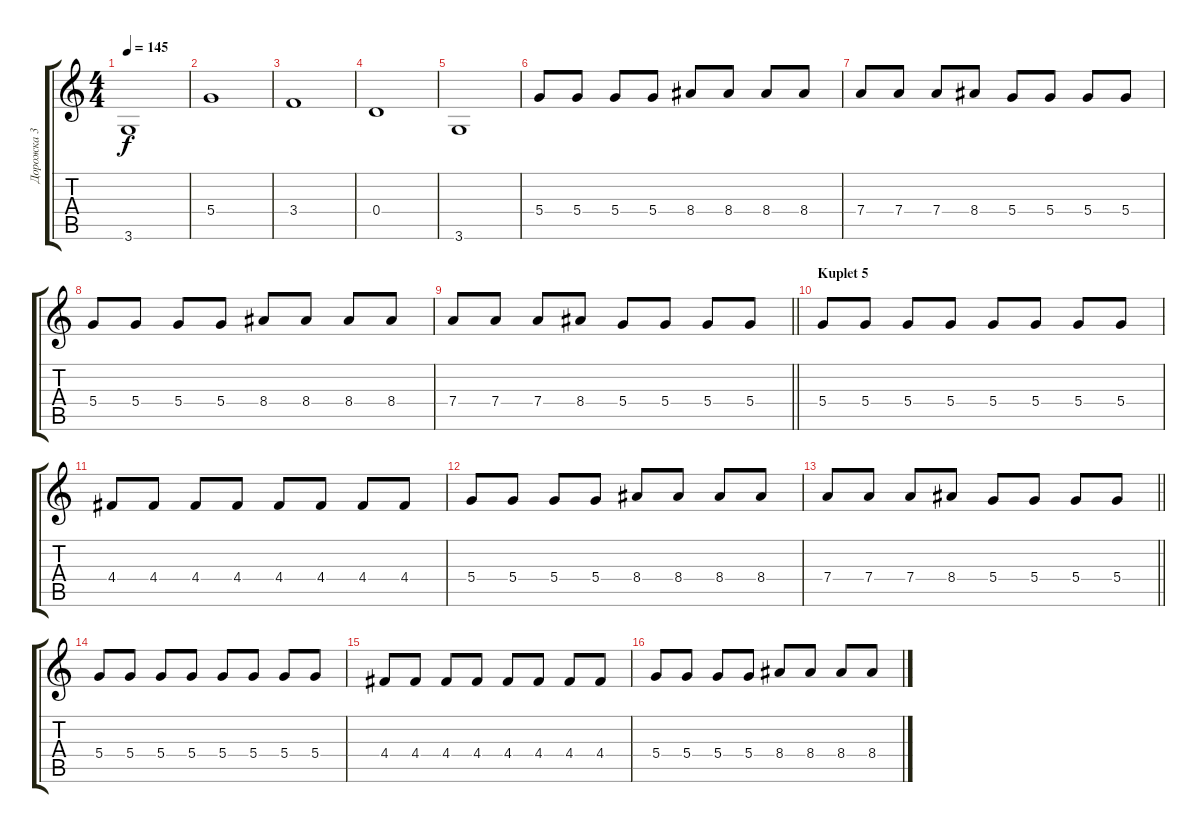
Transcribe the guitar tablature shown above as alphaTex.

\track ("Дорожка 3" "Дорожка 3") {instrument acousticguitarsteel}
\staff {score tabs}
\tuning (E4 B3 G3 D3 A2 E2) {hide}
\ts (4 4)
\tempo 145
\clef g2
\ks c
3.6.1{dy f} |
5.4.1 |
3.4.1 |
0.4.1 |
3.6.1 |
5.4.8 5.4.8 5.4.8 5.4.8 8.4.8 8.4.8 8.4.8 8.4.8 |
7.4.8 7.4.8 7.4.8 8.4.8 5.4.8 5.4.8 5.4.8 5.4.8 |
5.4.8 5.4.8 5.4.8 5.4.8 8.4.8 8.4.8 8.4.8 8.4.8 |
\barLineRight lightlight
7.4.8 7.4.8 7.4.8 8.4.8 5.4.8 5.4.8 5.4.8 5.4.8 |
\section ("" "Kuplet 5")
5.4.8 5.4.8 5.4.8 5.4.8 5.4.8 5.4.8 5.4.8 5.4.8 |
4.4.8 4.4.8 4.4.8 4.4.8 4.4.8 4.4.8 4.4.8 4.4.8 |
5.4.8 5.4.8 5.4.8 5.4.8 8.4.8 8.4.8 8.4.8 8.4.8 |
\barLineRight lightlight
7.4.8 7.4.8 7.4.8 8.4.8 5.4.8 5.4.8 5.4.8 5.4.8 |
5.4.8 5.4.8 5.4.8 5.4.8 5.4.8 5.4.8 5.4.8 5.4.8 |
4.4.8 4.4.8 4.4.8 4.4.8 4.4.8 4.4.8 4.4.8 4.4.8 |
5.4.8 5.4.8 5.4.8 5.4.8 8.4.8 8.4.8 8.4.8 8.4.8
